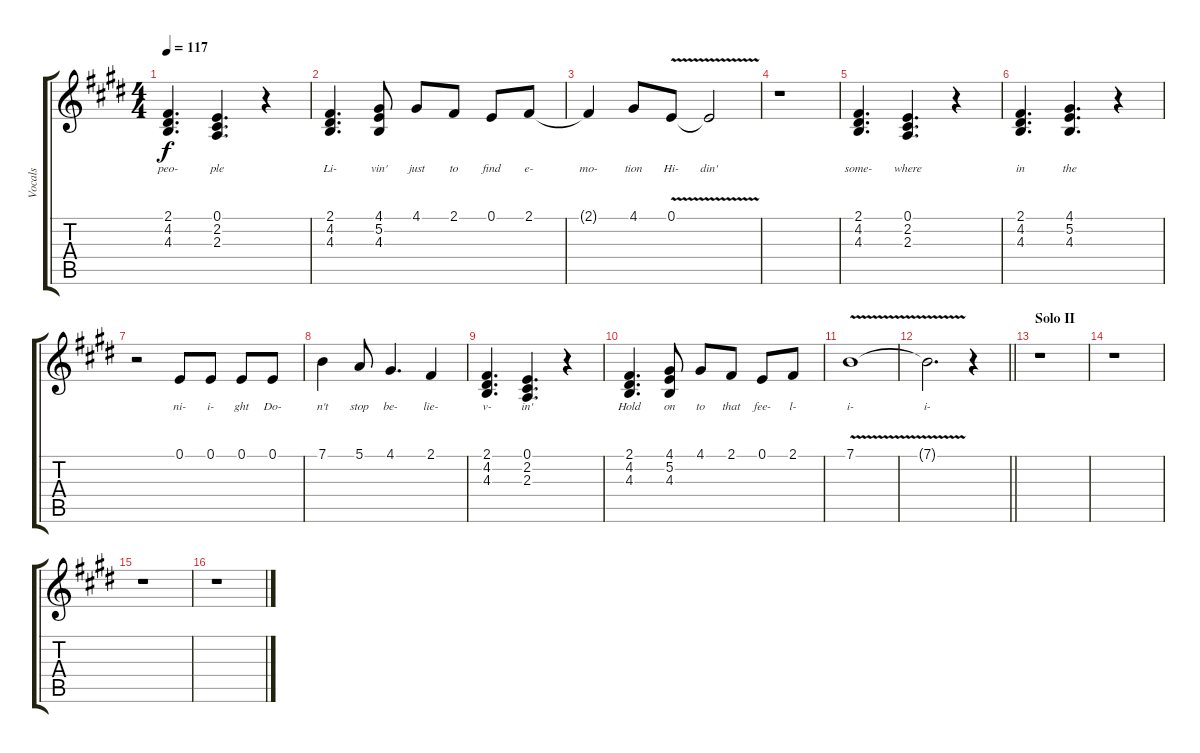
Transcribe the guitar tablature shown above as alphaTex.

\track ("Vocals" "Vocals") {instrument altosax}
\staff {score tabs}
\tuning (E4 B3 G3 D3 A2 E2) {hide}
\ts (4 4)
\tempo 117
\clef g2
\ks c#minor
(2.1 4.2 4.3).4{d lyrics (0 "peo-") lyrics (1 "") lyrics (2 "") lyrics (3 "") lyrics (4 "") dy f} (0.1 2.2 2.3).4{d lyrics (0 "ple") lyrics (1 "") lyrics (2 "") lyrics (3 "") lyrics (4 "")} r.4 |
(2.1 4.2 4.3).4{d lyrics (0 "Li-") lyrics (1 "") lyrics (2 "") lyrics (3 "") lyrics (4 "")} (4.1 5.2 4.3).8{lyrics (0 "vin'") lyrics (1 "") lyrics (2 "") lyrics (3 "") lyrics (4 "")} 4.1.8{lyrics (0 "just") lyrics (1 "") lyrics (2 "") lyrics (3 "") lyrics (4 "")} 2.1.8{lyrics (0 "to") lyrics (1 "") lyrics (2 "") lyrics (3 "") lyrics (4 "")} 0.1.8{lyrics (0 "find") lyrics (1 "") lyrics (2 "") lyrics (3 "") lyrics (4 "")} 2.1.8{lyrics (0 "e-") lyrics (1 "") lyrics (2 "") lyrics (3 "") lyrics (4 "")} |
2.1{t}.4{lyrics (0 "mo-") lyrics (1 "") lyrics (2 "") lyrics (3 "") lyrics (4 "")} 4.1.8{lyrics (0 "tion") lyrics (1 "") lyrics (2 "") lyrics (3 "") lyrics (4 "")} 0.1{v}.8{lyrics (0 "Hi-") lyrics (1 "") lyrics (2 "") lyrics (3 "") lyrics (4 "")} 0.1{t}.2{lyrics (0 "din'") lyrics (1 "") lyrics (2 "") lyrics (3 "") lyrics (4 "")} |
r.1 |
(2.1 4.2 4.3).4{d lyrics (0 "some-") lyrics (1 "") lyrics (2 "") lyrics (3 "") lyrics (4 "")} (0.1 2.2 2.3).4{d lyrics (0 "where") lyrics (1 "") lyrics (2 "") lyrics (3 "") lyrics (4 "")} r.4 |
(2.1 4.2 4.3).4{d lyrics (0 "in") lyrics (1 "") lyrics (2 "") lyrics (3 "") lyrics (4 "")} (4.1 5.2 4.3).4{d lyrics (0 "the") lyrics (1 "") lyrics (2 "") lyrics (3 "") lyrics (4 "")} r.4 |
r.2 0.1.8{lyrics (0 "ni-") lyrics (1 "") lyrics (2 "") lyrics (3 "") lyrics (4 "")} 0.1.8{lyrics (0 "i-") lyrics (1 "") lyrics (2 "") lyrics (3 "") lyrics (4 "")} 0.1.8{lyrics (0 "ght") lyrics (1 "") lyrics (2 "") lyrics (3 "") lyrics (4 "")} 0.1.8{lyrics (0 "Do-") lyrics (1 "") lyrics (2 "") lyrics (3 "") lyrics (4 "")} |
7.1.4{lyrics (0 "n't") lyrics (1 "") lyrics (2 "") lyrics (3 "") lyrics (4 "")} 5.1.8{lyrics (0 "stop") lyrics (1 "") lyrics (2 "") lyrics (3 "") lyrics (4 "")} 4.1.4{d lyrics (0 "be-") lyrics (1 "") lyrics (2 "") lyrics (3 "") lyrics (4 "")} 2.1.4{lyrics (0 "lie-") lyrics (1 "") lyrics (2 "") lyrics (3 "") lyrics (4 "")} |
(2.1 4.2 4.3).4{d lyrics (0 "v-") lyrics (1 "") lyrics (2 "") lyrics (3 "") lyrics (4 "")} (0.1 2.2 2.3).4{d lyrics (0 "in'") lyrics (1 "") lyrics (2 "") lyrics (3 "") lyrics (4 "")} r.4 |
(2.1 4.2 4.3).4{d lyrics (0 "Hold") lyrics (1 "") lyrics (2 "") lyrics (3 "") lyrics (4 "")} (4.1 5.2 4.3).8{lyrics (0 "on") lyrics (1 "") lyrics (2 "") lyrics (3 "") lyrics (4 "")} 4.1.8{lyrics (0 "to") lyrics (1 "") lyrics (2 "") lyrics (3 "") lyrics (4 "")} 2.1.8{lyrics (0 "that") lyrics (1 "") lyrics (2 "") lyrics (3 "") lyrics (4 "")} 0.1.8{lyrics (0 "fee-") lyrics (1 "") lyrics (2 "") lyrics (3 "") lyrics (4 "")} 2.1.8{lyrics (0 "l-") lyrics (1 "") lyrics (2 "") lyrics (3 "") lyrics (4 "")} |
7.1{v}.1{lyrics (0 "i-") lyrics (1 "") lyrics (2 "") lyrics (3 "") lyrics (4 "")} |
\barLineRight lightlight
7.1{t}.2{d lyrics (0 "i-") lyrics (1 "") lyrics (2 "") lyrics (3 "") lyrics (4 "")} r.4 |
\section ("" "Solo II")
r.1 |
r.1 |
r.1 |
r.1
